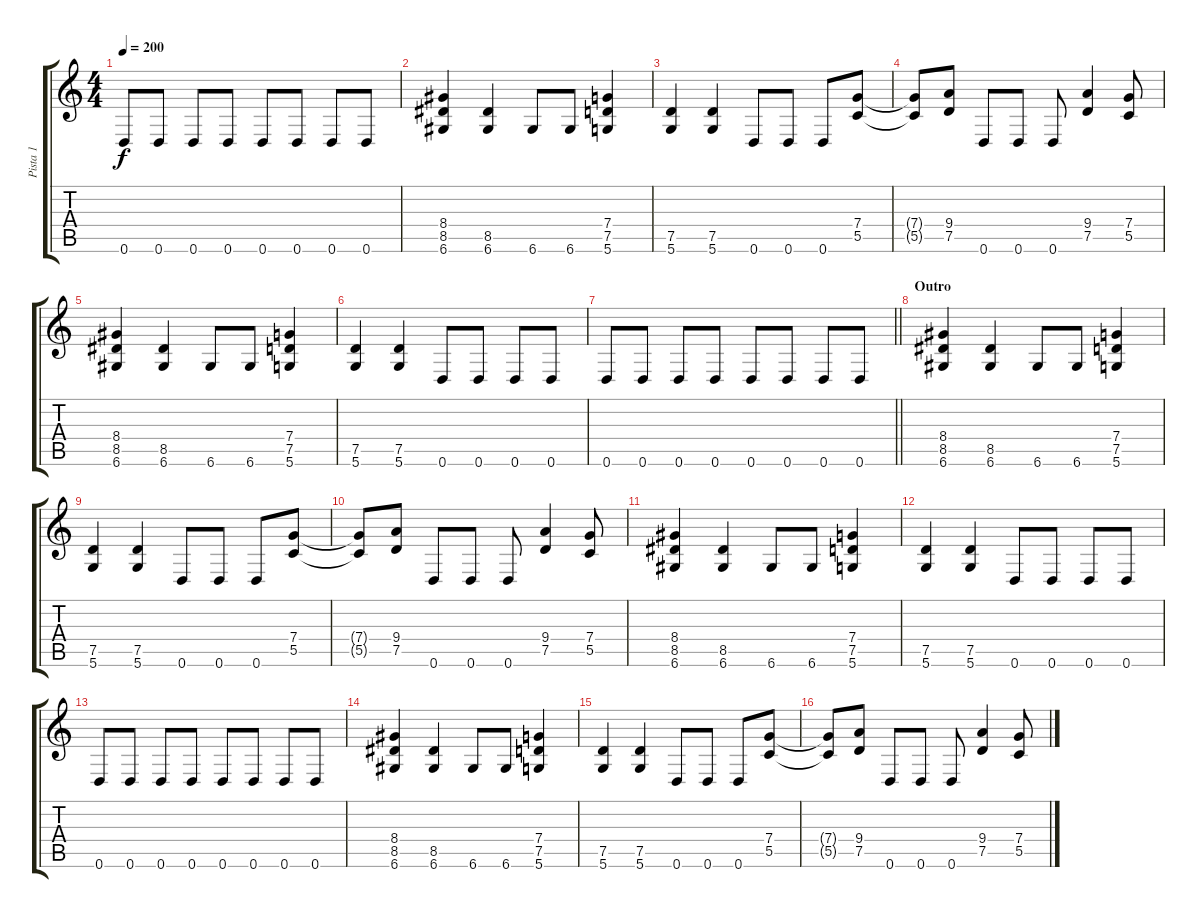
\track ("Pista 1" "Pista 1") {instrument distortionguitar}
\staff {score tabs}
\tuning (D4 A3 F3 C3 G2 D2) {hide}
\ts (4 4)
\tempo 200
\clef g2
\ks c
0.6.8{dy f} 0.6.8 0.6.8 0.6.8 0.6.8 0.6.8 0.6.8 0.6.8 |
(8.4 8.5 6.6).4 (8.5 6.6).4 6.6.8 6.6.8 (7.4 7.5 5.6).4 |
(7.5 5.6).4 (7.5 5.6).4 0.6.8 0.6.8 0.6.8 (7.4 5.5).8 |
(7.4{t} 5.5{t}).8 (9.4 7.5).8 0.6.8 0.6.8 0.6.8 (9.4 7.5).4 (7.4 5.5).8 |
(8.4 8.5 6.6).4 (8.5 6.6).4 6.6.8 6.6.8 (7.4 7.5 5.6).4 |
(7.5 5.6).4 (7.5 5.6).4 0.6.8 0.6.8 0.6.8 0.6.8 |
\barLineRight lightlight
0.6.8 0.6.8 0.6.8 0.6.8 0.6.8 0.6.8 0.6.8 0.6.8 |
\section ("" "Outro")
(8.4 8.5 6.6).4 (8.5 6.6).4 6.6.8 6.6.8 (7.4 7.5 5.6).4 |
(7.5 5.6).4 (7.5 5.6).4 0.6.8 0.6.8 0.6.8 (7.4 5.5).8 |
(7.4{t} 5.5{t}).8 (9.4 7.5).8 0.6.8 0.6.8 0.6.8 (9.4 7.5).4 (7.4 5.5).8 |
(8.4 8.5 6.6).4 (8.5 6.6).4 6.6.8 6.6.8 (7.4 7.5 5.6).4 |
(7.5 5.6).4 (7.5 5.6).4 0.6.8 0.6.8 0.6.8 0.6.8 |
0.6.8 0.6.8 0.6.8 0.6.8 0.6.8 0.6.8 0.6.8 0.6.8 |
(8.4 8.5 6.6).4 (8.5 6.6).4 6.6.8 6.6.8 (7.4 7.5 5.6).4 |
(7.5 5.6).4 (7.5 5.6).4 0.6.8 0.6.8 0.6.8 (7.4 5.5).8 |
(7.4{t} 5.5{t}).8 (9.4 7.5).8 0.6.8 0.6.8 0.6.8 (9.4 7.5).4 (7.4 5.5).8
